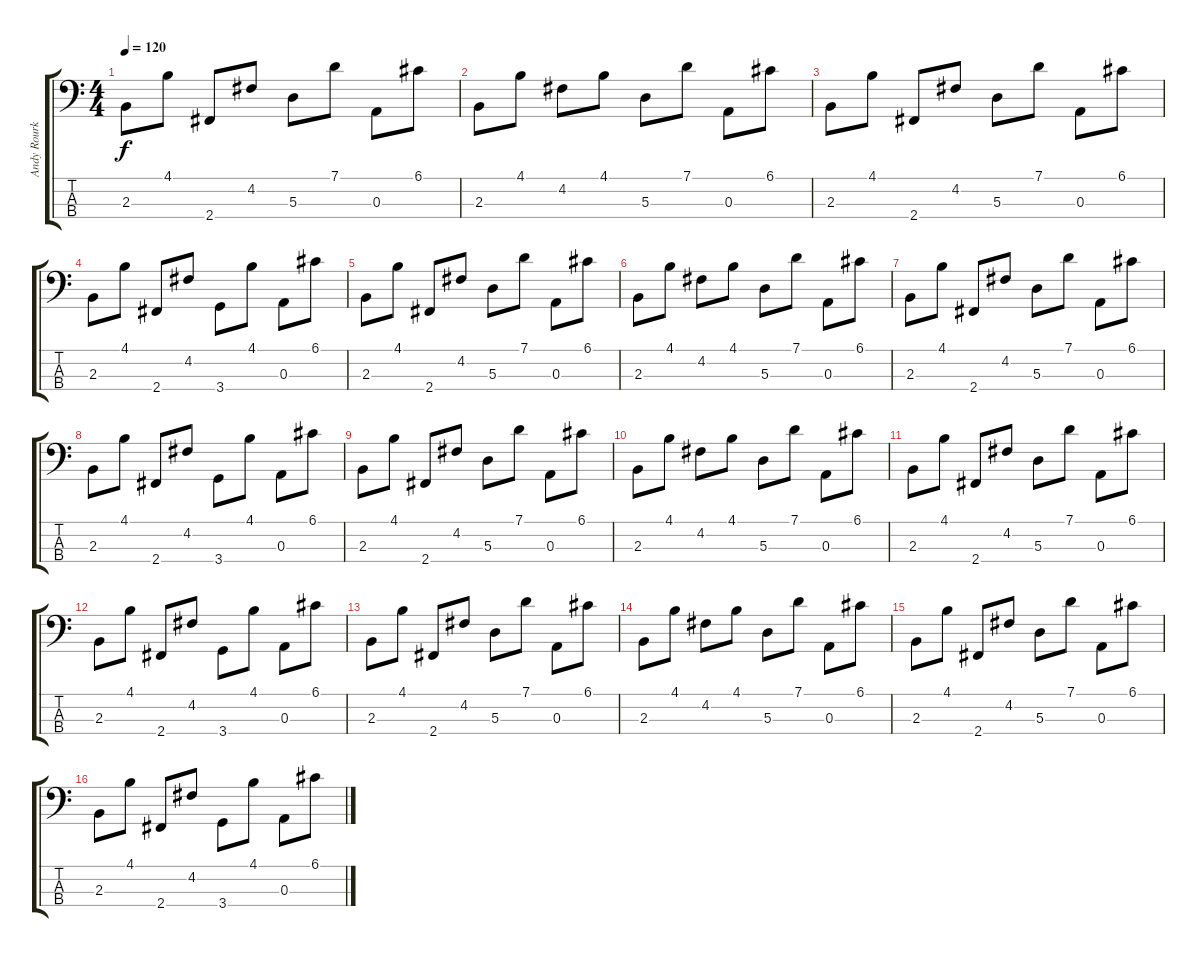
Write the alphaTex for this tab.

\track ("Andy Rourke" "Andy Rourk") {instrument electricbasspick}
\staff {score tabs}
\tuning (G2 D2 A1 E1) {hide}
\ts (4 4)
\tempo 120
\clef f4
\ks c
2.3.8{dy f} 4.1.8 2.4.8 4.2.8 5.3.8 7.1.8 0.3.8 6.1.8 |
2.3.8 4.1.8 4.2.8 4.1.8 5.3.8 7.1.8 0.3.8 6.1.8 |
2.3.8 4.1.8 2.4.8 4.2.8 5.3.8 7.1.8 0.3.8 6.1.8 |
2.3.8 4.1.8 2.4.8 4.2.8 3.4.8 4.1.8 0.3.8 6.1.8 |
2.3.8 4.1.8 2.4.8 4.2.8 5.3.8 7.1.8 0.3.8 6.1.8 |
2.3.8 4.1.8 4.2.8 4.1.8 5.3.8 7.1.8 0.3.8 6.1.8 |
2.3.8 4.1.8 2.4.8 4.2.8 5.3.8 7.1.8 0.3.8 6.1.8 |
2.3.8 4.1.8 2.4.8 4.2.8 3.4.8 4.1.8 0.3.8 6.1.8 |
2.3.8 4.1.8 2.4.8 4.2.8 5.3.8 7.1.8 0.3.8 6.1.8 |
2.3.8 4.1.8 4.2.8 4.1.8 5.3.8 7.1.8 0.3.8 6.1.8 |
2.3.8 4.1.8 2.4.8 4.2.8 5.3.8 7.1.8 0.3.8 6.1.8 |
2.3.8 4.1.8 2.4.8 4.2.8 3.4.8 4.1.8 0.3.8 6.1.8 |
2.3.8 4.1.8 2.4.8 4.2.8 5.3.8 7.1.8 0.3.8 6.1.8 |
2.3.8 4.1.8 4.2.8 4.1.8 5.3.8 7.1.8 0.3.8 6.1.8 |
2.3.8 4.1.8 2.4.8 4.2.8 5.3.8 7.1.8 0.3.8 6.1.8 |
2.3.8 4.1.8 2.4.8 4.2.8 3.4.8 4.1.8 0.3.8 6.1.8
